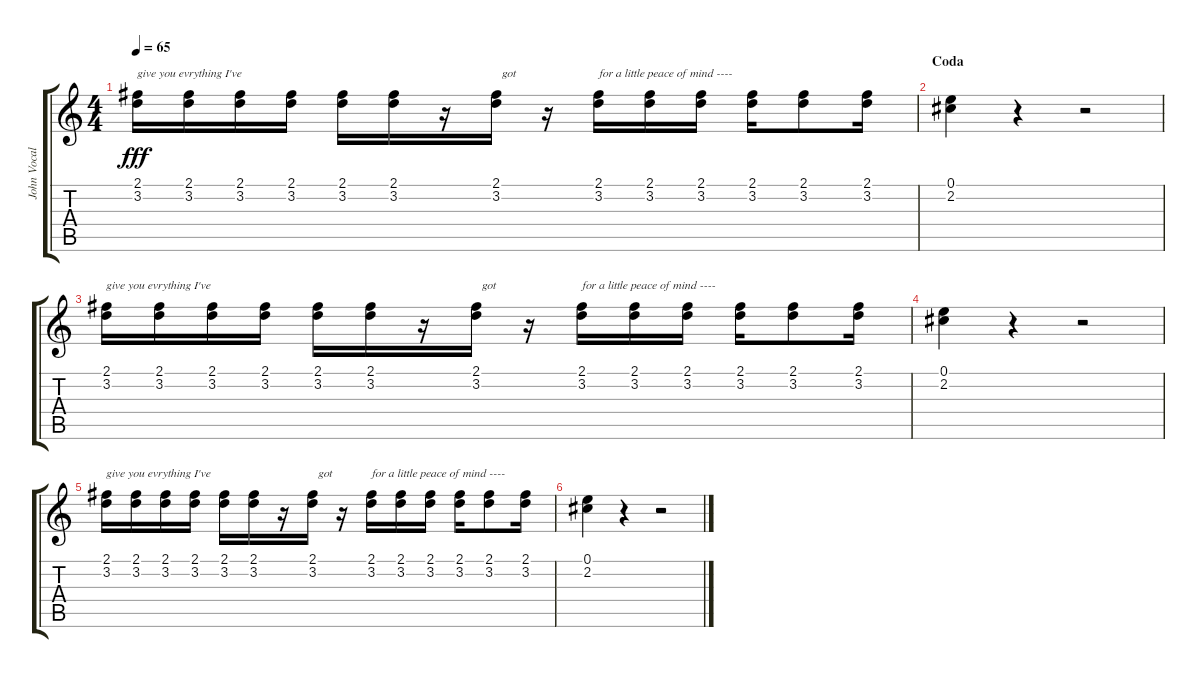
\track ("John Vocals" "John Vocal") {instrument acousticguitarnylon}
\staff {score tabs}
\tuning (E4 B3 G3 D3 A2 E2) {hide}
\ts (4 4)
\tempo 65
\clef g2
\ks c
(2.1 3.2).16{txt "give you evrything I've " dy fff} (2.1 3.2).16 (2.1 3.2).16 (2.1 3.2).16 (2.1 3.2).16 (2.1 3.2).16 r.16 (2.1 3.2).16{txt "  got"} r.16 (2.1 3.2).16{txt "for a little peace of mind ----"} (2.1 3.2).16 (2.1 3.2).16 (2.1 3.2).16 (2.1 3.2).8 (2.1 3.2).16 |
\section ("" "Coda")
(0.1 2.2).4 r.4 r.2 |
(2.1 3.2).16{txt "give you evrything I've "} (2.1 3.2).16 (2.1 3.2).16 (2.1 3.2).16 (2.1 3.2).16 (2.1 3.2).16 r.16 (2.1 3.2).16{txt "  got"} r.16 (2.1 3.2).16{txt "for a little peace of mind ----"} (2.1 3.2).16 (2.1 3.2).16 (2.1 3.2).16 (2.1 3.2).8 (2.1 3.2).16 |
(0.1 2.2).4 r.4 r.2 |
(2.1 3.2).16{txt "give you evrything I've "} (2.1 3.2).16 (2.1 3.2).16 (2.1 3.2).16 (2.1 3.2).16 (2.1 3.2).16 r.16 (2.1 3.2).16{txt "  got"} r.16 (2.1 3.2).16{txt "for a little peace of mind ----"} (2.1 3.2).16 (2.1 3.2).16 (2.1 3.2).16 (2.1 3.2).8 (2.1 3.2).16 |
(0.1 2.2).4 r.4 r.2
